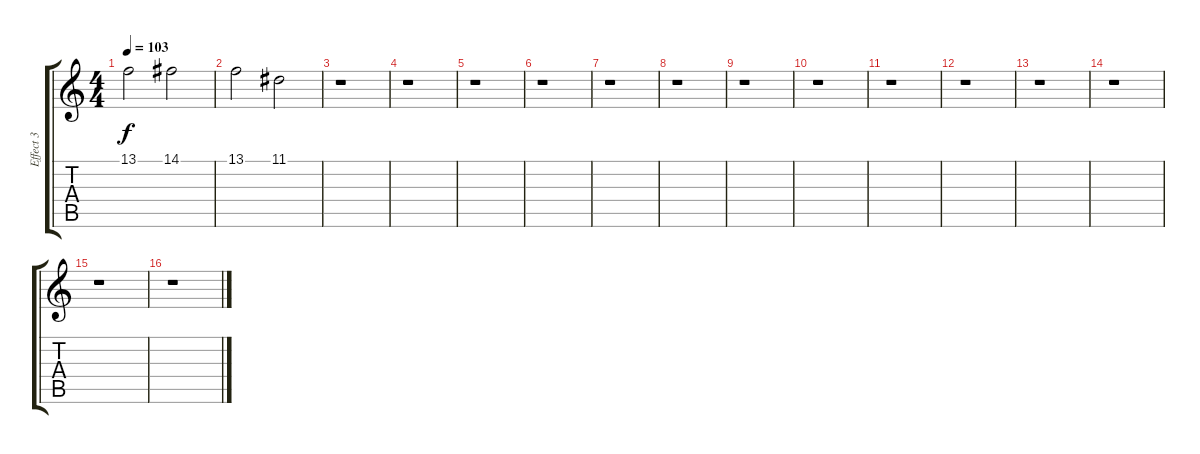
\track ("Effect 3" "Effect 3") {instrument choiraahs}
\staff {score tabs}
\tuning (E4 B3 G3 D3 A2 E2) {hide}
\ts (4 4)
\tempo 103
\clef g2
\ks c
13.1{t}.2{dy f} 14.1.2 |
13.1.2 11.1.2 |
r.1 |
r.1 |
r.1 |
r.1 |
r.1 |
r.1 |
r.1 |
r.1 |
r.1 |
r.1 |
r.1 |
r.1 |
r.1 |
r.1
